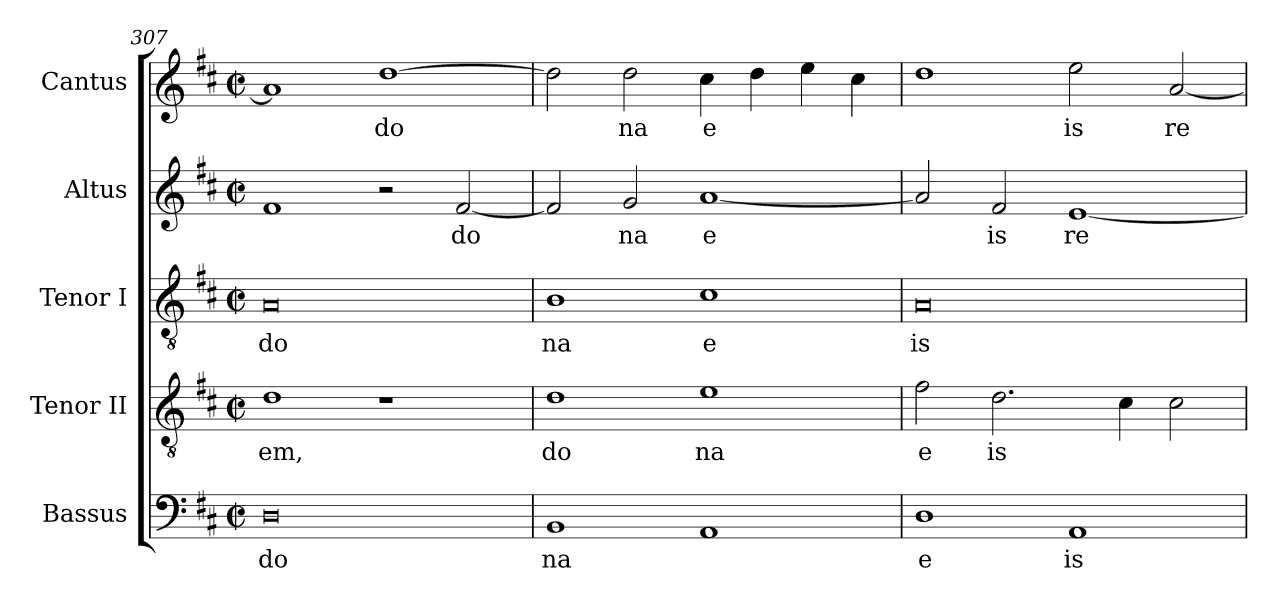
**kern	**text	**kern	**text	**kern	**text	**kern	**text	**kern	**text
*part5	*part5	*part4	*part4	*part3	*part3	*part2	*part2	*part1	*part1
*staff5	*staff5	*staff4	*staff4	*staff3	*staff3	*staff2	*staff2	*staff1	*staff1
*I"Bassus	*	*I"Tenor II	*	*I"Tenor I	*	*I"Altus	*	*I"Cantus	*
*I'B	*	*I'T II	*	*I'T I	*	*I'A	*	*I'C	*
*clefF4	*	*clefGv2	*	*clefGv2	*	*clefG2	*	*clefG2	*
*k[f#c#]	*	*k[f#c#]	*	*k[f#c#]	*	*k[f#c#]	*	*k[f#c#]	*
*D:	*	*D:	*	*D:	*	*D:	*	*D:	*
*M2/2	*	*M2/2	*	*M2/2	*	*M2/2	*	*M2/2	*
*met(c|)	*	*met(c|)	*	*met(c|)	*	*met(c|)	*	*met(c|)	*
=307	=307	=307	=307	=307	=307	=307	=307	=307	=307
!	!LO:LY:b:cj	!	!LO:LY:b:cj	!	!LO:LY:b:cj	!	!LO:LY:b:cj	!	!LO:LY:b:cj
0D	do	1d	em,	0A	do	1f#	.	1a]	.
!	!	!	!	!	!	!	!	!	!LO:LY:b:cj
.	.	1r	.	.	.	2r	.	[>1dd	do
!	!	!	!	!	!	!	!LO:LY:b:cj	!	!
.	.	.	.	.	.	[<2f#/	do-	.	.
=308	=308	=308	=308	=308	=308	=308	=308	=308	=308
!	!LO:LY:b:cj	!	!LO:LY:b:cj	!	!LO:LY:b:cj	!	!LO:LY:b:cj	!	!LO:LY:b:cj
1BB	na	1d	do	1B	na	2f#/]	--	2dd\]	.
!	!	!	!	!	!	!	!LO:LY:b:cj	!	!LO:LY:b:cj
.	.	.	.	.	.	2g/	-na	2dd\	na
!	!LO:LY:b:cj	!	!LO:LY:b:cj	!	!LO:LY:b:cj	!	!LO:LY:b:cj	!	!LO:LY:b:cj
1AA	.	1e	na	1c#	e	[<1a	e-	4cc#\	e
!	!	!	!	!	!	!	!	!	!LO:LY:b:cj
.	.	.	.	.	.	.	.	4dd\	.
!	!	!	!	!	!	!	!	!	!LO:LY:b:cj
.	.	.	.	.	.	.	.	4ee\	.
!	!	!	!	!	!	!	!	!	!LO:LY:b:cj
.	.	.	.	.	.	.	.	4cc#\	.
=309	=309	=309	=309	=309	=309	=309	=309	=309	=309
!	!LO:LY:b:cj	!	!LO:LY:b:cj	!	!LO:LY:b:cj	!	!LO:LY:b:cj	!	!LO:LY:b:cj
1D	e	2f#\	e	0A	is	2a/]	--	1dd	.
!	!	!	!LO:LY:b:cj	!	!	!	!LO:LY:b:cj	!	!
.	.	2.d\	is	.	.	2f#/	-is	.	.
!	!LO:LY:b:cj	!	!	!	!	!	!LO:LY:b:cj	!	!LO:LY:b:cj
1AA	is	.	.	.	.	[<1e	re-	2ee\	is
!	!	!	!LO:LY:b:cj	!	!	!	!	!	!
.	.	4c#\	.	.	.	.	.	.	.
!	!	!	!LO:LY:b:cj	!	!	!	!	!	!LO:LY:b:cj
.	.	2c#\	.	.	.	.	.	[<2a/	re
=	=	=	=	=	=	=	=	=	=
*-	*-	*-	*-	*-	*-	*-	*-	*-	*-
